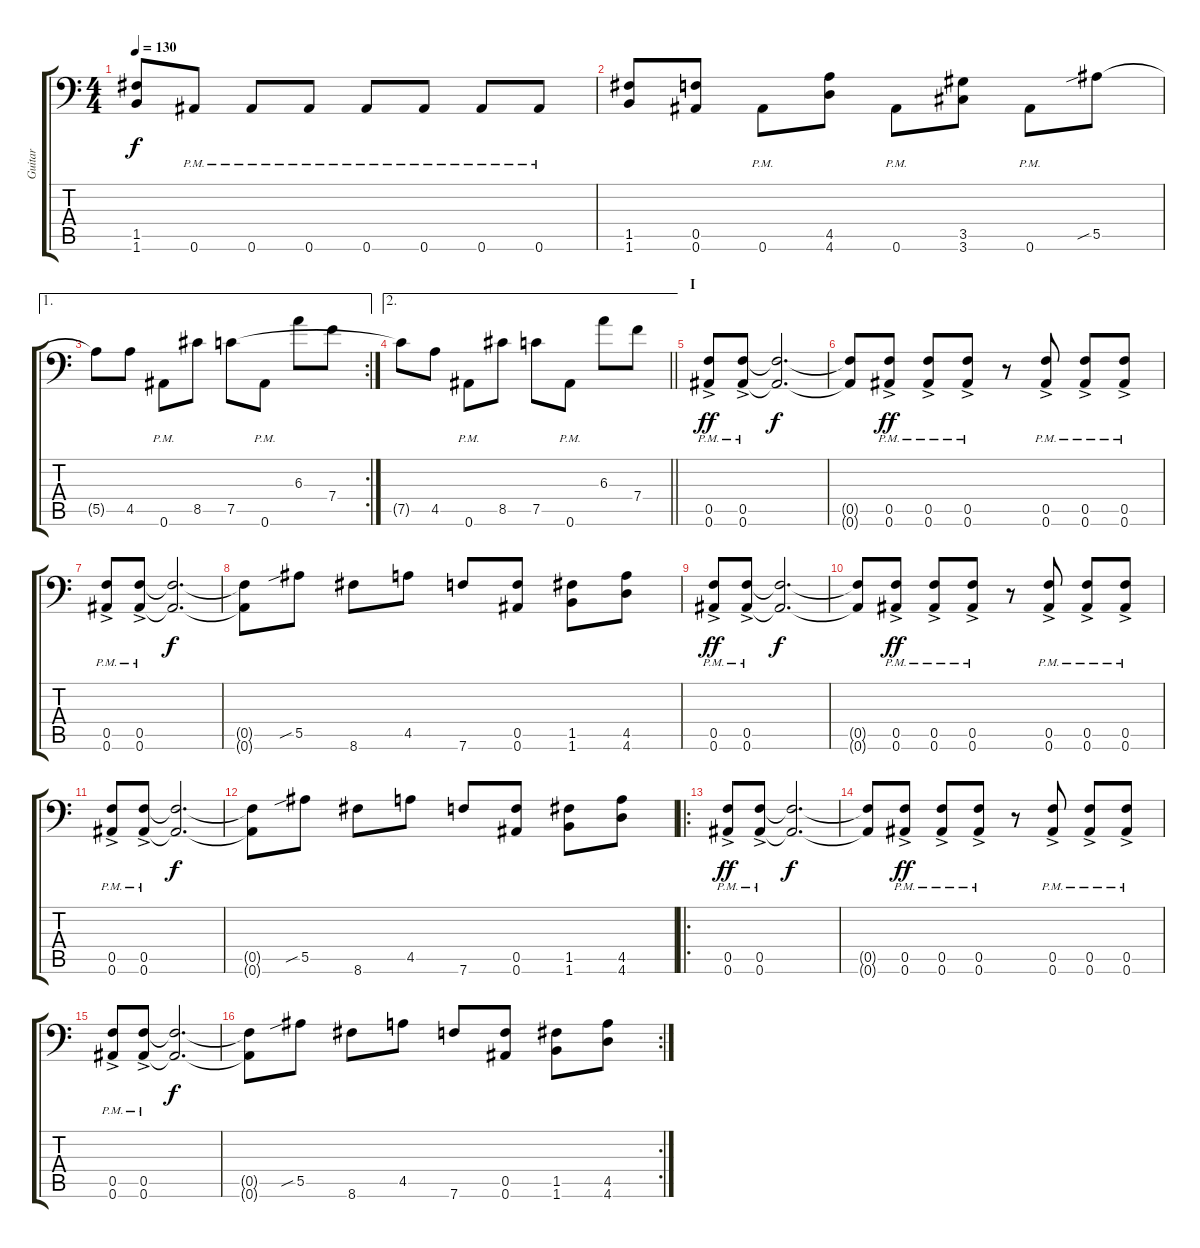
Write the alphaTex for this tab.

\track ("Guitar" "Guitar") {instrument distortionguitar}
\staff {score tabs}
\tuning (C4 G3 Eb3 Bb2 F2 Bb1) {hide}
\ts (4 4)
\tempo 130
\clef f4
\ks c
(1.5{t} 1.6{t}).8{dy f} 0.6{pm}.8 0.6{pm}.8 0.6{pm}.8 0.6{pm}.8 0.6{pm}.8 0.6{pm}.8 0.6{pm}.8 |
(1.5 1.6).8 (0.5 0.6).8 0.6{pm}.8 (4.5 4.6).8 0.6{pm}.8 (3.5 3.6).8 0.6{pm}.8 5.5{sib}.8 |
\ae 1
\rc 2
5.5{t}.8 4.5.8 0.6{pm}.8 8.5.8 7.5.8 0.6{pm}.8 6.3.8 7.4.8 |
\ae 2
\barLineRight lightlight
7.5{t}.8 4.5.8 0.6{pm}.8 8.5.8 7.5.8 0.6{pm}.8 6.3.8 7.4.8 |
\section ("" "I")
(0.5{ac pm} 0.6{ac pm}).8{dy ff} (0.5{ac pm} 0.6{ac pm}).8 (0.5{t} 0.6{t}).2{d dy f} |
(0.5{t} 0.6{t}).8 (0.5{ac pm} 0.6{ac pm}).8{dy ff} (0.5{ac pm} 0.6{ac pm}).8 (0.5{ac pm} 0.6{ac pm}).8 r.8 (0.5{ac pm} 0.6{ac pm}).8 (0.5{ac pm} 0.6{ac pm}).8 (0.5{ac pm} 0.6{ac pm}).8 |
(0.5{ac pm} 0.6{ac pm}).8 (0.5{ac pm} 0.6{ac pm}).8 (0.5{t} 0.6{t}).2{d dy f} |
(0.5{t} 0.6{t}).8 5.5{sib}.8 8.6.8 4.5.8 7.6.8 (0.5 0.6).8 (1.5 1.6).8 (4.5 4.6).8 |
(0.5{ac pm} 0.6{ac pm}).8{dy ff} (0.5{ac pm} 0.6{ac pm}).8 (0.5{t} 0.6{t}).2{d dy f} |
(0.5{t} 0.6{t}).8 (0.5{ac pm} 0.6{ac pm}).8{dy ff} (0.5{ac pm} 0.6{ac pm}).8 (0.5{ac pm} 0.6{ac pm}).8 r.8 (0.5{ac pm} 0.6{ac pm}).8 (0.5{ac pm} 0.6{ac pm}).8 (0.5{ac pm} 0.6{ac pm}).8 |
(0.5{ac pm} 0.6{ac pm}).8 (0.5{ac pm} 0.6{ac pm}).8 (0.5{t} 0.6{t}).2{d dy f} |
(0.5{t} 0.6{t}).8 5.5{sib}.8 8.6.8 4.5.8 7.6.8 (0.5 0.6).8 (1.5 1.6).8 (4.5 4.6).8 |
\ro
(0.5{ac pm} 0.6{ac pm}).8{dy ff} (0.5{ac pm} 0.6{ac pm}).8 (0.5{t} 0.6{t}).2{d dy f} |
(0.5{t} 0.6{t}).8 (0.5{ac pm} 0.6{ac pm}).8{dy ff} (0.5{ac pm} 0.6{ac pm}).8 (0.5{ac pm} 0.6{ac pm}).8 r.8 (0.5{ac pm} 0.6{ac pm}).8 (0.5{ac pm} 0.6{ac pm}).8 (0.5{ac pm} 0.6{ac pm}).8 |
(0.5{ac pm} 0.6{ac pm}).8 (0.5{ac pm} 0.6{ac pm}).8 (0.5{t} 0.6{t}).2{d dy f} |
\rc 2
(0.5{t} 0.6{t}).8 5.5{sib}.8 8.6.8 4.5.8 7.6.8 (0.5 0.6).8 (1.5 1.6).8 (4.5 4.6).8
